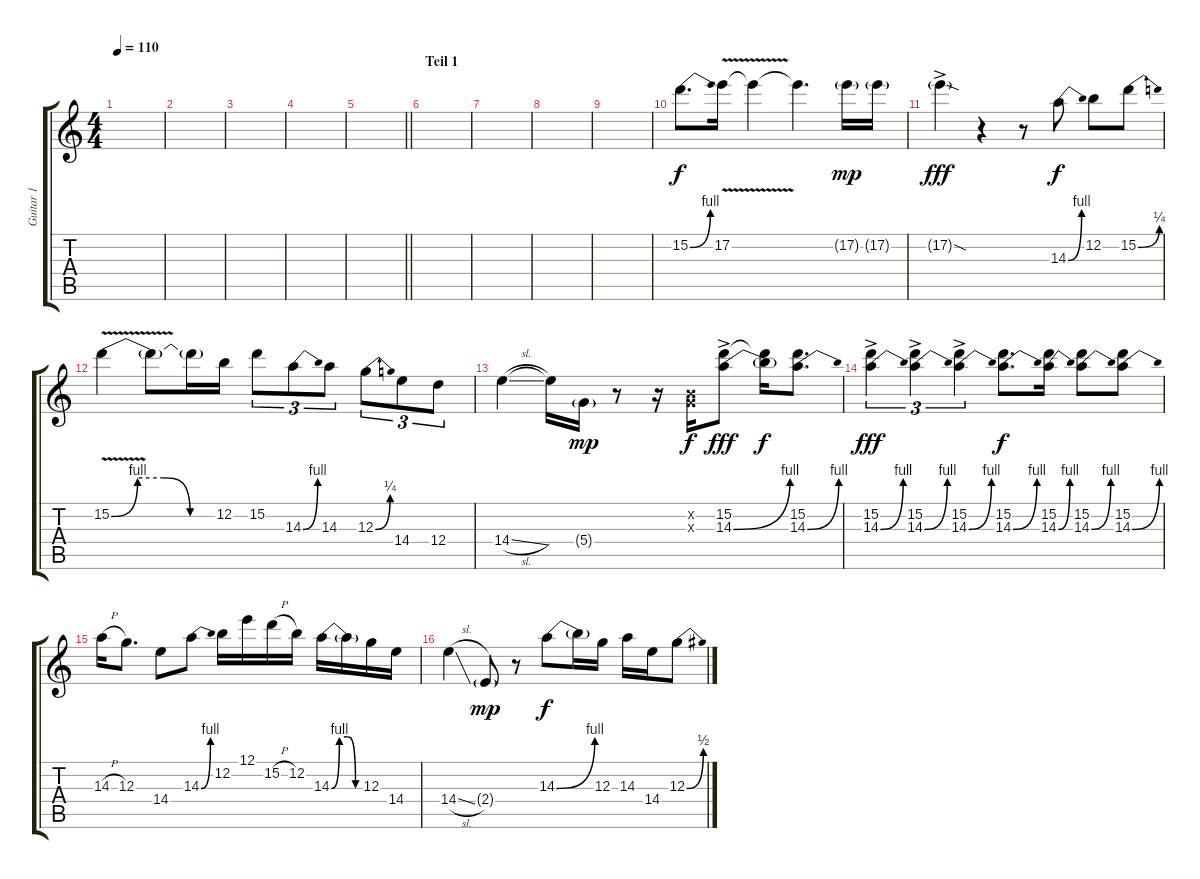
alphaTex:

\track ("Guitar 1" "Guitar 1") {instrument distortionguitar}
\staff {score tabs}
\tuning (E4 B3 G3 D3 A2 E2) {hide}
\ts (4 4)
\tempo 110
\clef g2
\ks c
|
|
|
|
\barLineRight lightlight
|
\section ("" "Teil 1")
|
|
|
|
15.2{be (bend 0 0 60 4)}.8{d} 17.2{v}.16 17.2{t}.4 17.2{t}.4{d} 17.2{g}.16{dy mp} 17.2{g}.16 |
17.2{sod g ac}.4{dy fff} r.4 r.8 14.3{be (bend 0 0 60 4)}.8{dy f} 12.2.8 15.2{be (bend 0 0 60 1)}.8 |
15.2{be (custom 0 0 15 4 30 4 45 0 60 0) v}.4 15.2{t}.8 15.2{t}.16 12.2.16 15.2.8{tu (3 2)} 14.3{be (bend 0 0 60 4)}.8{tu (3 2)} 14.3.8{tu (3 2)} 12.3{be (bend 0 0 60 1)}.8{tu (3 2)} 14.4.8{tu (3 2)} 12.4.8{tu (3 2)} |
14.4{sl}.4 14.4{t}.16 5.4{g}.16{dy mp} r.8 r.16 (0.2{x} 0.3{x}).16{dy f} (15.2{ac} 14.3{be (bend 0 0 60 4) ac}).8{dy fff} (15.2{t} 14.3{t}).16{dy f} (15.2 14.3{be (bend 0 0 60 4)}).8{d} |
(15.2{ac} 14.3{be (bend 0 0 60 4) ac}).4{tu (3 2) dy fff} (15.2{ac} 14.3{be (bend 0 0 60 4) ac}).4{tu (3 2)} (15.2{ac} 14.3{be (bend 0 0 60 4) ac}).4{tu (3 2)} (15.2 14.3{be (bend 0 0 60 4)}).8{d dy f} (15.2 14.3{be (bend 0 0 60 4)}).16 (15.2 14.3{be (bend 0 0 60 4)}).8 (15.2 14.3{be (bend 0 0 60 4)}).8 |
14.3{h}.16 12.3.8{d} 14.4.8 14.3{be (bend 0 0 60 4)}.8 12.2.16 12.1.16 15.2{h}.16 12.2.16 14.3{be (custom 0 0 15 4 30 4 45 0 60 0)}.16 14.3{t}.16 12.3.16 14.4.16 |
14.4{sl}.4 2.4{g}.8{dy mp} r.8 14.3{be (bend 0 0 60 4)}.8{dy f} 14.3{t}.16 12.3.16 14.3.16 14.4.16 12.3{be (bend 0 0 60 2)}.8
